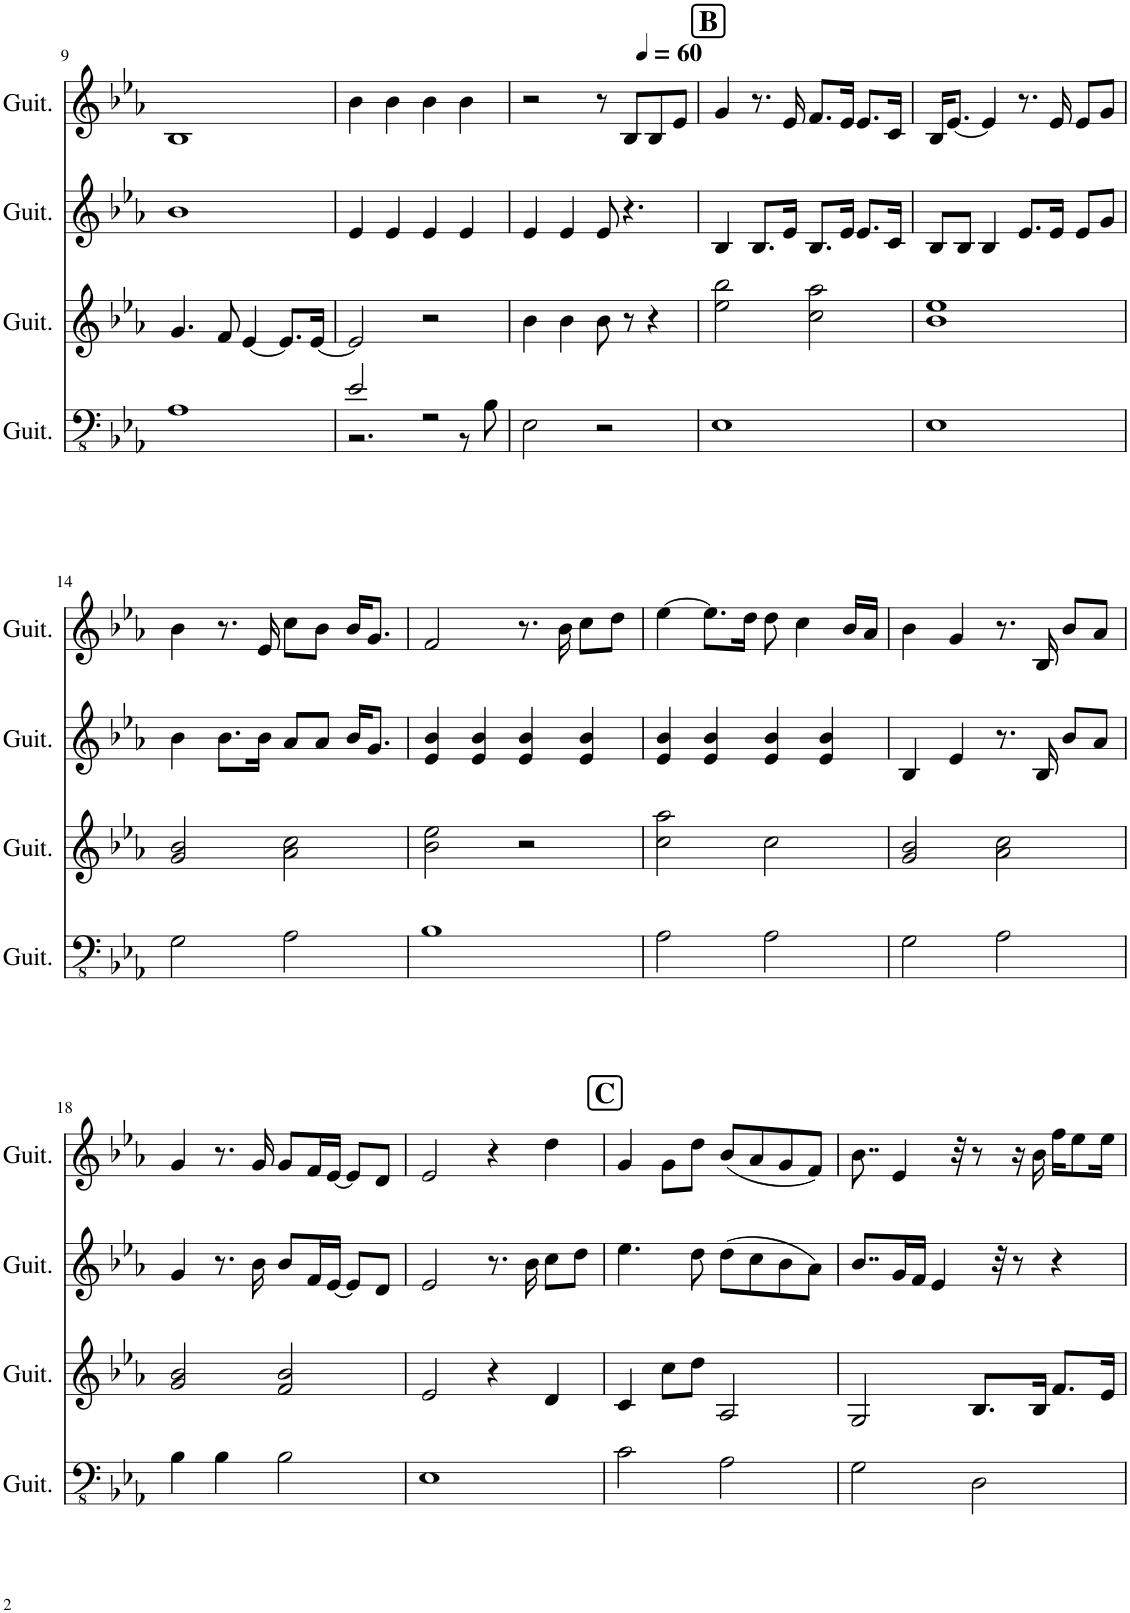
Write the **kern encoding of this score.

**kern	**kern	**kern	**kern
*part4	*part3	*part2	*part1
*staff4	*staff3	*staff2	*staff1
*I"クラシックギター4	*I"クラシックギター3	*I"クラシックギター2	*I"クラシックギター1
!!LO:PB:g=z
*clefFv4	*clefG2	*clefG2	*clefG2
*k[b-e-a-]	*k[b-e-a-]	*k[b-e-a-]	*k[b-e-a-]
*M4/4	*M4/4	*M4/4	*M4/4
=9	=9	=9	=9
1AA-	4.g/	1b-	1B-
.	8f/	.	.
.	[4e-/	.	.
.	8.e-/L]	.	.
.	[16e-/Jk	.	.
=10	=10	=10	=10
*^	*	*	*
2E-/	2.r	2e-/]	4e-/	4b-\
.	.	.	4e-/	4b-\
2r	.	2r	4e-/	4b-\
.	8r	.	4e-/	4b-\
.	8BB-\	.	.	.
*v	*v	*	*	*
=11	=11	=11	=11
*	*	*	*^
2EE-\	4b-\	4e-/	2r	2ryy
.	4b-\	4e-/	.	.
2r	8b-\	8e-/	8r	8.ryy
.	8r	4.r	8B-/L	.
*	*	*	*MM60	*
.	.	.	.	4ryy
.	4r	.	8B-/	.
.	.	.	8e-/J	.
.	.	.	.	16ryy
*	*	*	*v	*v
!!LO:REH:place=s1:a:B:cj:fs=14:t=B
=12	=12	=12	=12
1EE-	2ee-\ 2bb-\	4B-/	4g/
.	.	8.B-/L	8.r
.	.	16e-/Jk	16e-/
.	2cc\ 2aa-\	8.B-/L	8.f/L
.	.	16e-/Jk	16e-/Jk
.	.	8.e-/L	8.e-/L
.	.	16c/Jk	16c/Jk
=13	=13	=13	=13
1EE-	1b- 1ee-	8B-/L	16B-/KL
.	.	.	[8.e-/J
.	.	8B-/J	.
.	.	4B-/	4e-/]
.	.	8.e-/L	8.r
.	.	16e-/Jk	16e-/
.	.	8e-/L	8e-/L
.	.	8g/J	8g/J
!!LO:LB:g=z
=14	=14	=14	=14
2GG\	2g/ 2b-/	4b-\	4b-\
.	.	8.b-\L	8.r
.	.	16b-\Jk	16e-/
2AA-\	2a-\ 2cc\	8a-/L	8cc\L
.	.	8a-/J	8b-\J
.	.	16b-/KL	16b-/KL
.	.	8.g/J	8.g/J
=15	=15	=15	=15
1BB-	2b-\ 2ee-\	4e-/ 4b-/	2f/
.	.	4e-/ 4b-/	.
.	2r	4e-/ 4b-/	8.r
.	.	.	16b-\
.	.	4e-/ 4b-/	8cc\L
.	.	.	8dd\J
=16	=16	=16	=16
2AA-\	2cc\ 2aa-\	4e-/ 4b-/	[4ee-\
.	.	4e-/ 4b-/	8.ee-\L]
.	.	.	16dd\Jk
2AA-\	2cc\	4e-/ 4b-/	8dd\
.	.	.	4cc\
.	.	4e-/ 4b-/	.
.	.	.	16b-/LL
.	.	.	16a-/JJ
=17	=17	=17	=17
2GG\	2g/ 2b-/	4B-/	4b-\
.	.	4e-/	4g/
2AA-\	2a-\ 2cc\	8.r	8.r
.	.	16B-/	16B-/
.	.	8b-/L	8b-/L
.	.	8a-/J	8a-/J
!!LO:LB:g=z
=18	=18	=18	=18
4BB-\	2g/ 2b-/	4g/	4g/
4BB-\	.	8.r	8.r
.	.	16b-\	16g/
2BB-\	2f/ 2b-/	8b-/L	8g/L
.	.	16f/L	16f/L
.	.	[16e-/JJ	[16e-/JJ
.	.	8e-/L]	8e-/L]
.	.	8d/J	8d/J
=19	=19	=19	=19
1EE-	2e-/	2e-/	2e-/
.	4r	8.r	4r
.	.	16b-\	.
.	4d/	8cc\L	4dd\
.	.	8dd\J	.
!!LO:REH:place=s1:a:B:cj:fs=14:t=C
=20	=20	=20	=20
2C\	4c/	4.ee-\	4g/
.	8cc\L	.	8g\L
.	8dd\J	8dd\	8dd\J
2AA-\	2A-/	(8dd\L	(8b-/L
.	.	8cc\	8a-/
.	.	8b-\	8g/
.	.	8a-\J)	8f/J)
=21	=21	=21	=21
2GG\	2G/	8..b-/L	8..b-\
.	.	16g/L	4e-/
.	.	16f/JJ	.
.	.	4e-/	.
.	.	.	32r
2DD\	8.B-/L	.	8r
.	.	32r	.
.	.	8r	16r
.	16B-/Jk	.	16b-\
.	8.f/L	4r	16ff\KL
.	.	.	8ee-\
.	16e-/Jk	.	16ee-\Jk
=	=	=	=
*-	*-	*-	*-
